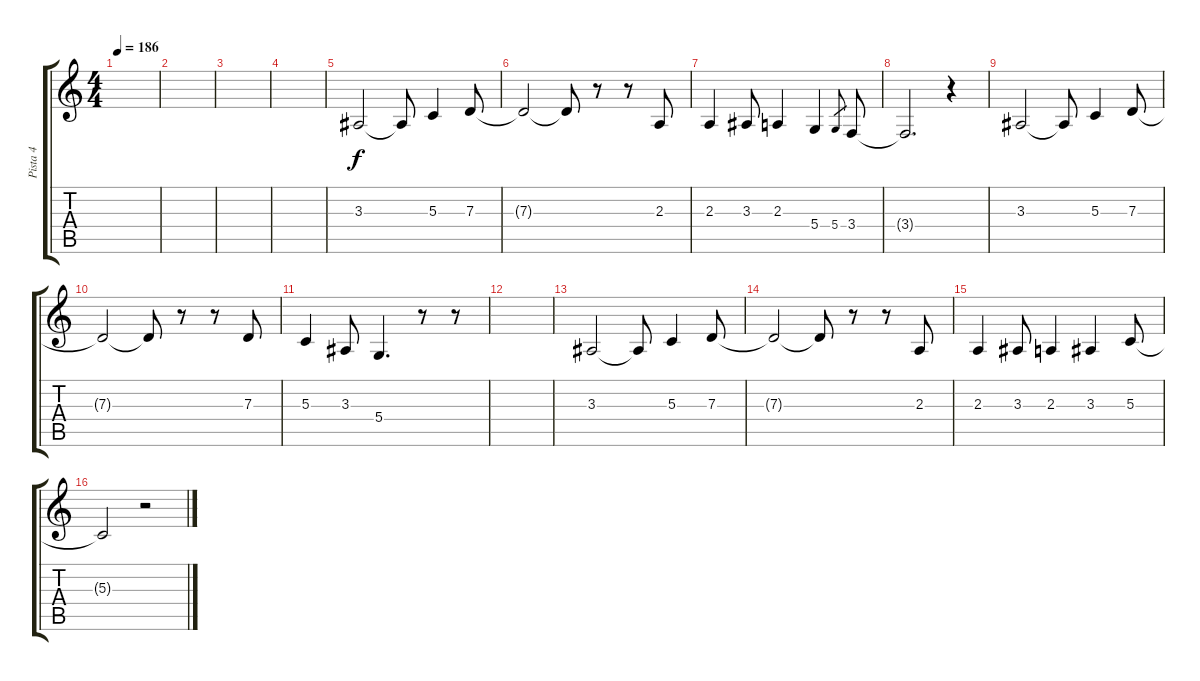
\track ("Pista 4" "Pista 4") {instrument lead2sawtooth}
\staff {score tabs}
\tuning (E4 B3 G3 D3 A2 E2) {hide}
\ts (4 4)
\tempo 186
\clef g2
\ks c
|
|
|
|
3.3.2 3.3{t}.8 5.3.4 7.3.8 |
7.3{t}.2 7.3{t}.8 r.8 r.8 2.3.8 |
2.3.4 3.3.8 2.3.4 5.4.4 5.4.8{gr} 3.4.8 |
3.4{t}.2{d} r.4 |
3.3.2 3.3{t}.8 5.3.4 7.3.8 |
7.3{t}.2 7.3{t}.8 r.8 r.8 7.3.8 |
5.3.4 3.3.8 5.4.4{d} r.8 r.8 |
|
3.3.2 3.3{t}.8 5.3.4 7.3.8 |
7.3{t}.2 7.3{t}.8 r.8 r.8 2.3.8 |
2.3.4 3.3.8 2.3.4 3.3.4 5.3.8 |
5.3{t}.2 r.2
